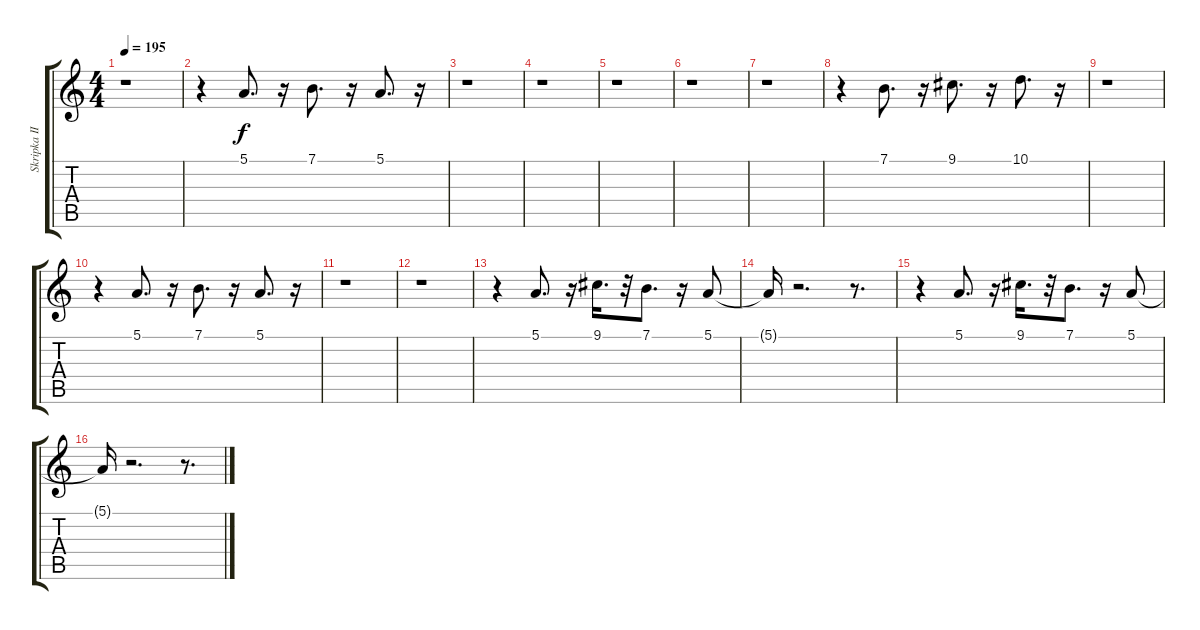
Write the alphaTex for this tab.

\track ("Skripka II" "Skripka II") {instrument viola}
\staff {score tabs}
\tuning (E4 B3 G3 D3 A2 D2) {hide}
\ts (4 4)
\tempo 195
\clef g2
\ks c
r.1{dy f} |
r.4 5.1.8{d} r.16 7.1.8{d} r.16 5.1.8{d} r.16 |
r.1 |
r.1 |
r.1 |
r.1 |
r.1 |
r.4 7.1.8{d} r.16 9.1.8{d} r.16 10.1.8{d} r.16 |
r.1 |
r.4 5.1.8{d} r.16 7.1.8{d} r.16 5.1.8{d} r.16 |
r.1 |
r.1 |
r.4 5.1.8{d} r.16 9.1.16{d} r.32 7.1.8{d} r.16 5.1.8 |
5.1{t}.16 r.2{d} r.8{d} |
r.4 5.1.8{d} r.16 9.1.16{d} r.32 7.1.8{d} r.16 5.1.8 |
5.1{t}.16 r.2{d} r.8{d}
